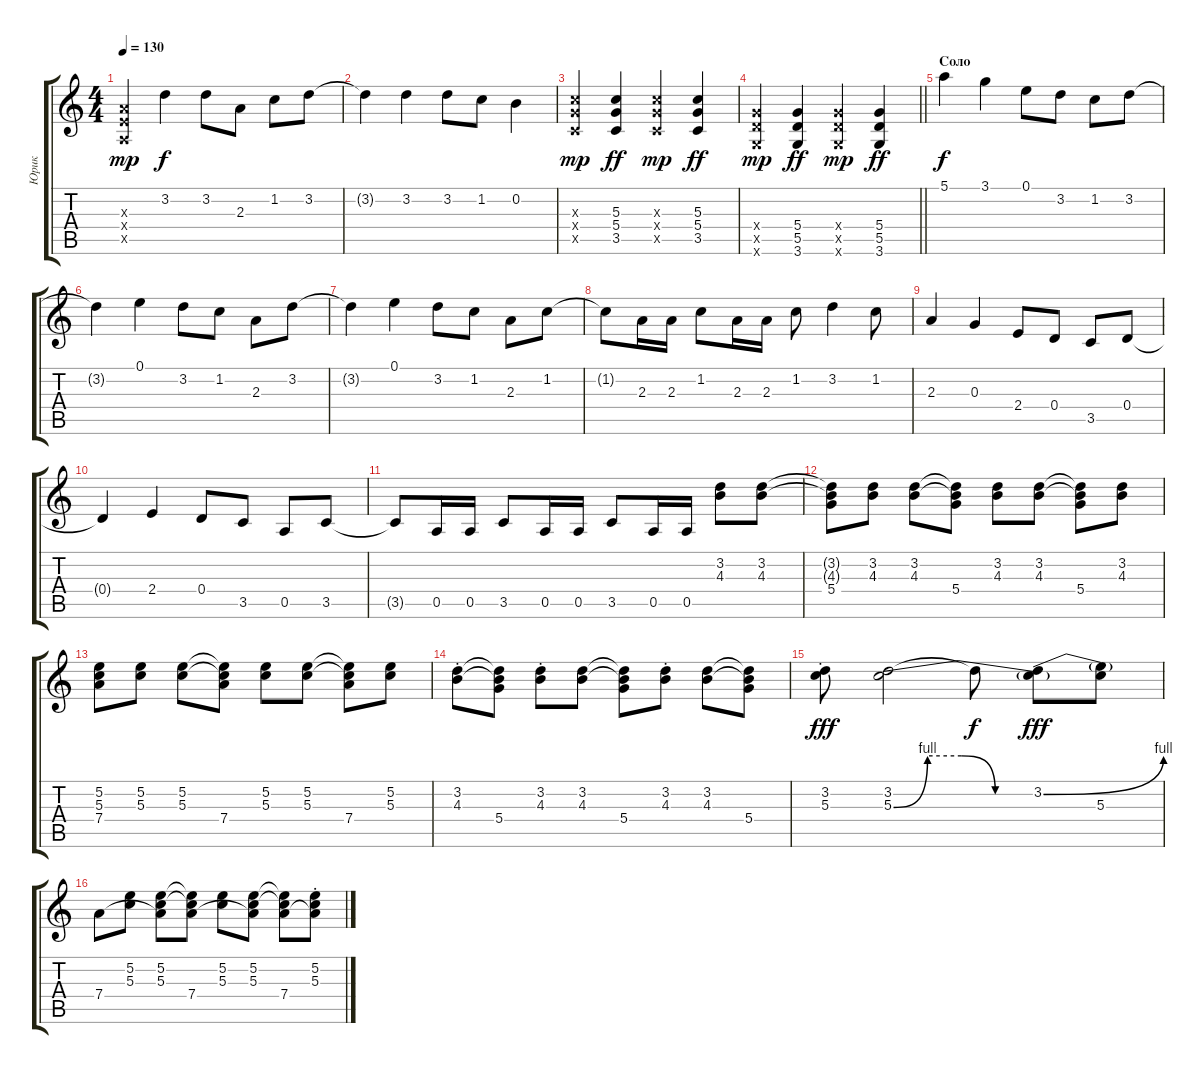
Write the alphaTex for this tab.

\track ("Юрик" "Юрик") {instrument overdrivenguitar}
\staff {score tabs}
\tuning (E4 B3 G3 D3 A2 E2) {hide}
\ts (4 4)
\tempo 130
\clef g2
\ks c
(2.3{x} 2.4{x} 0.5{x}).4{dy mp} 3.2.4{dy f} 3.2.8 2.3.8 1.2.8 3.2.8 |
3.2{t}.4 3.2.4 3.2.8 1.2.8 0.2.4 |
(5.3{x} 5.4{x} 3.5{x}).4{dy mp} (5.3 5.4 3.5).4{dy ff} (5.3{x} 5.4{x} 3.5{x}).4{dy mp} (5.3 5.4 3.5).4{dy ff} |
\barLineRight lightlight
(5.4{x} 5.5{x} 3.6{x}).4{dy mp} (5.4 5.5 3.6).4{dy ff} (5.4{x} 5.5{x} 3.6{x}).4{dy mp} (5.4 5.5 3.6).4{dy ff} |
\section ("" "Соло")
5.1.4{dy f} 3.1.4 0.1.8 3.2.8 1.2.8 3.2.8 |
\ks aminor
3.2{t}.4 0.1.4 3.2.8 1.2.8 2.3.8 3.2.8 |
3.2{t}.4 0.1.4 3.2.8 1.2.8 2.3.8 1.2.8 |
1.2{t}.8 2.3.16 2.3.16 1.2.8 2.3.16 2.3.16 1.2.8 3.2.4 1.2.8 |
2.3.4 0.3.4 2.4.8 0.4.8 3.5.8 0.4.8 |
0.4{t}.4 2.4.4 0.4.8 3.5.8 0.5.8 3.5.8 |
3.5{t}.8 0.5.16 0.5.16 3.5.8 0.5.16 0.5.16 3.5.8 0.5.16 0.5.16 (3.2 4.3).8 (3.2 4.3).8 |
(3.2{t} 4.3{t} 5.4).8 (3.2 4.3).8 (3.2 4.3).8 (3.2{t} 4.3{t} 5.4).8 (3.2 4.3).8 (3.2 4.3).8 (3.2{t} 4.3{t} 5.4).8 (3.2 4.3).8 |
(5.2 5.3 7.4).8 (5.2 5.3).8 (5.2 5.3).8 (5.2{t} 5.3{t} 7.4).8 (5.2 5.3).8 (5.2 5.3).8 (5.2{t} 5.3{t} 7.4).8 (5.2 5.3).8 |
(3.2{st} 4.3{st}).8 (3.2{t} 4.3{t} 5.4).8 (3.2{st} 4.3{st}).8 (3.2 4.3).8 (3.2{t} 4.3{t} 5.4).8 (3.2{st} 4.3{st}).8 (3.2 4.3).8 (3.2{t} 4.3{t} 5.4).8 |
(3.2{st} 5.3{st}).8{dy fff} (3.2 5.3{be (custom 0 0 10 4 20 4 30 0 60 0)}).2 3.2{t}.8{dy f} (3.2{be (bend 0 0 60 4)} 5.3{t}).8{dy fff} (3.2{t} 5.3).8 |
7.4.8 (5.2 5.3).8 (5.2 5.3 7.4{t}).8 (5.2{t} 5.3{t} 7.4).8 (5.2 5.3).8 (5.2 5.3 7.4{t}).8 (5.2{t} 5.3{t} 7.4).8 (5.2{st} 5.3{st} 7.4{t}).8
